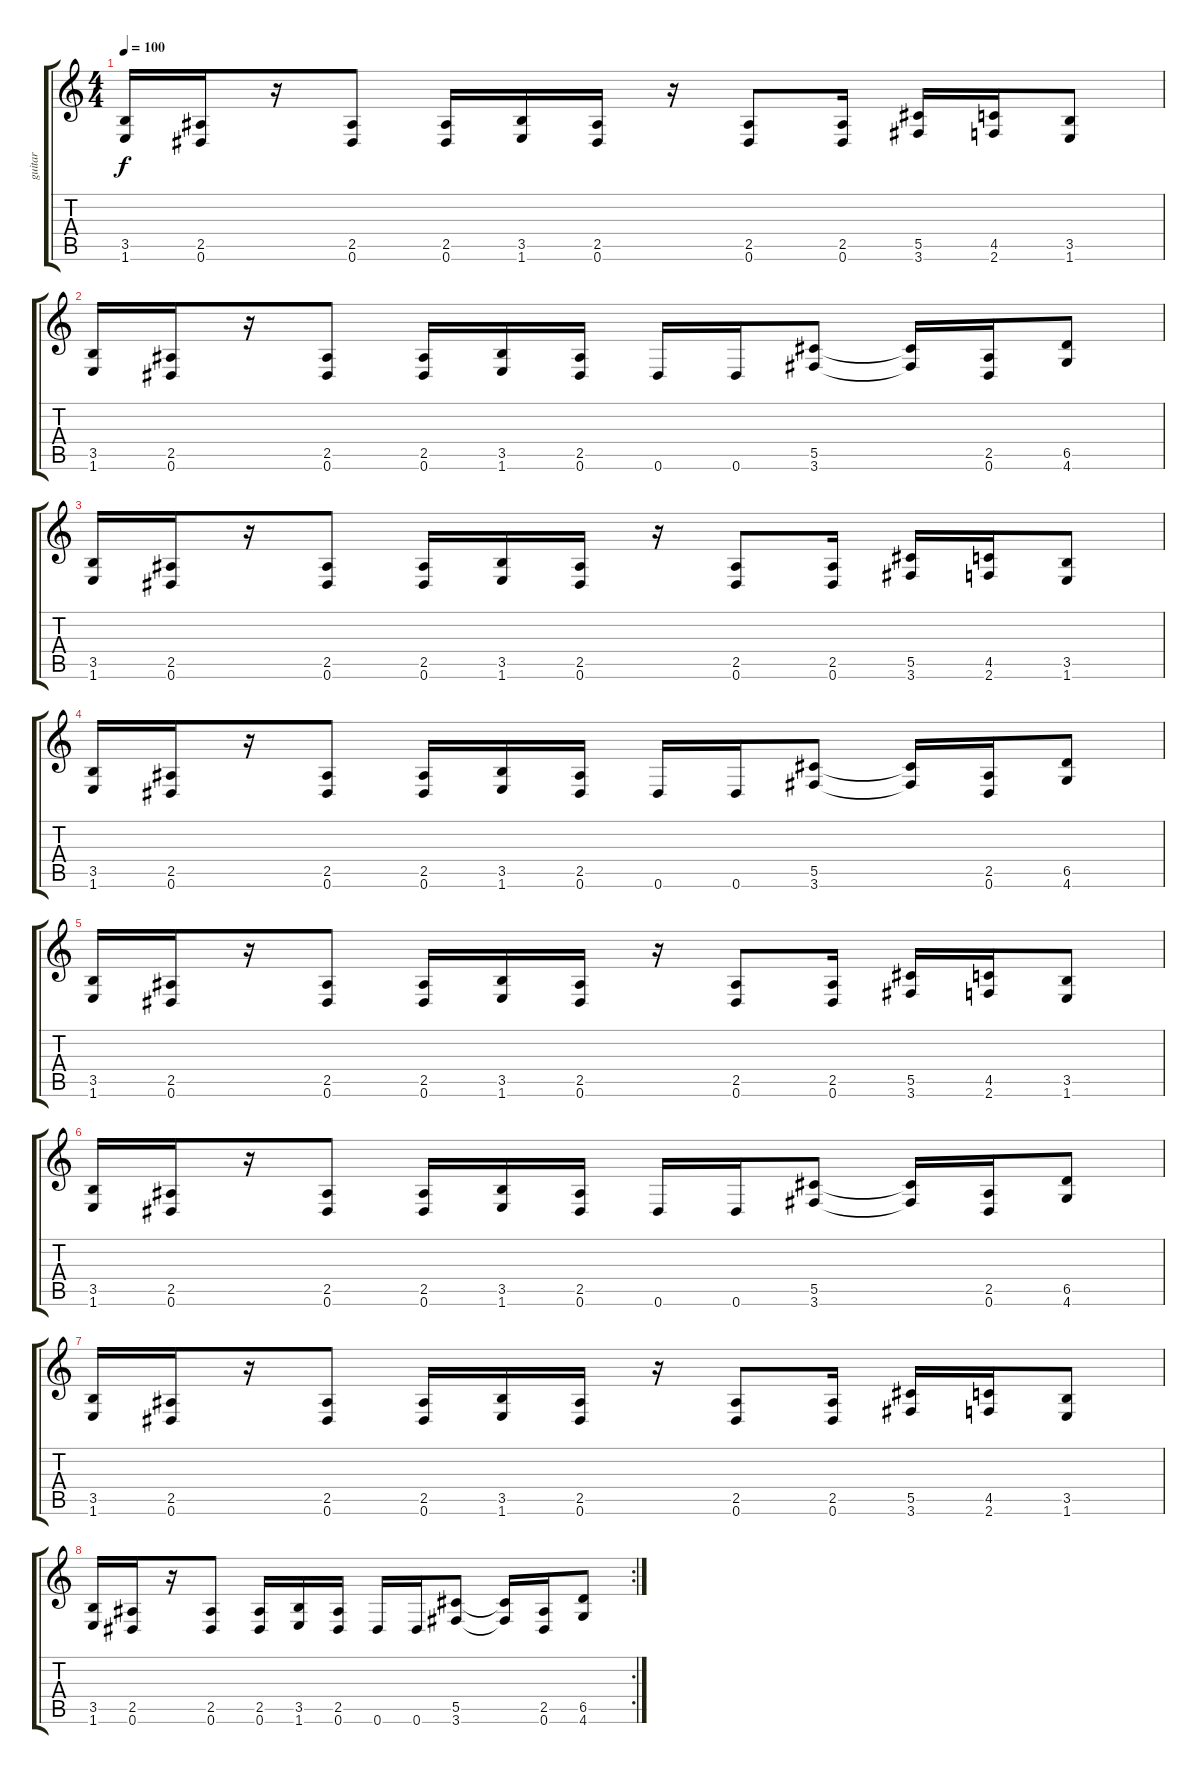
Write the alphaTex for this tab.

\track ("guitar" "guitar") {instrument overdrivenguitar}
\staff {score tabs}
\tuning (Eb4 Bb3 Gb3 Db3 Ab2 Eb2) {hide}
\ts (4 4)
\tempo 100
\clef g2
\ks c
(3.5 1.6).16{dy f} (2.5 0.6).16 r.16 (2.5 0.6).8 (2.5 0.6).16 (3.5 1.6).16 (2.5 0.6).16 r.16 (2.5 0.6).8 (2.5 0.6).16 (5.5 3.6).16 (4.5 2.6).16 (3.5 1.6).8 |
(3.5 1.6).16 (2.5 0.6).16 r.16 (2.5 0.6).8 (2.5 0.6).16 (3.5 1.6).16 (2.5 0.6).16 0.6.16 0.6.16 (5.5 3.6).8 (5.5{t} 3.6{t}).16 (2.5 0.6).16 (6.5 4.6).8 |
(3.5 1.6).16 (2.5 0.6).16 r.16 (2.5 0.6).8 (2.5 0.6).16 (3.5 1.6).16 (2.5 0.6).16 r.16 (2.5 0.6).8 (2.5 0.6).16 (5.5 3.6).16 (4.5 2.6).16 (3.5 1.6).8 |
(3.5 1.6).16 (2.5 0.6).16 r.16 (2.5 0.6).8 (2.5 0.6).16 (3.5 1.6).16 (2.5 0.6).16 0.6.16 0.6.16 (5.5 3.6).8 (5.5{t} 3.6{t}).16 (2.5 0.6).16 (6.5 4.6).8 |
(3.5 1.6).16 (2.5 0.6).16 r.16 (2.5 0.6).8 (2.5 0.6).16 (3.5 1.6).16 (2.5 0.6).16 r.16 (2.5 0.6).8 (2.5 0.6).16 (5.5 3.6).16 (4.5 2.6).16 (3.5 1.6).8 |
(3.5 1.6).16 (2.5 0.6).16 r.16 (2.5 0.6).8 (2.5 0.6).16 (3.5 1.6).16 (2.5 0.6).16 0.6.16 0.6.16 (5.5 3.6).8 (5.5{t} 3.6{t}).16 (2.5 0.6).16 (6.5 4.6).8 |
(3.5 1.6).16 (2.5 0.6).16 r.16 (2.5 0.6).8 (2.5 0.6).16 (3.5 1.6).16 (2.5 0.6).16 r.16 (2.5 0.6).8 (2.5 0.6).16 (5.5 3.6).16 (4.5 2.6).16 (3.5 1.6).8 |
\rc 2
(3.5 1.6).16 (2.5 0.6).16 r.16 (2.5 0.6).8 (2.5 0.6).16 (3.5 1.6).16 (2.5 0.6).16 0.6.16 0.6.16 (5.5 3.6).8 (5.5{t} 3.6{t}).16 (2.5 0.6).16 (6.5 4.6).8
